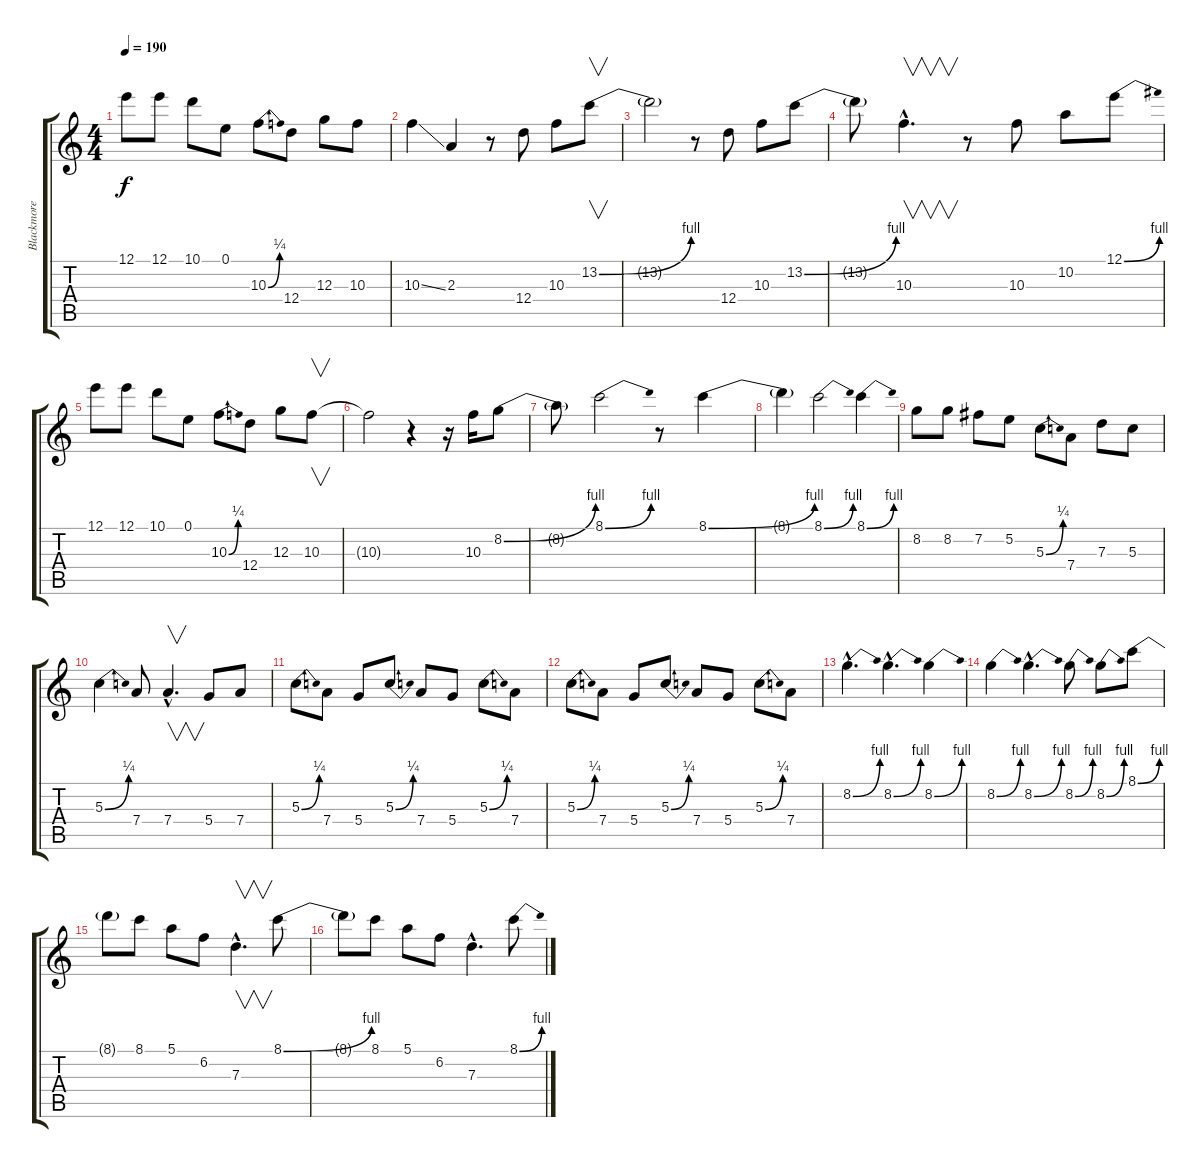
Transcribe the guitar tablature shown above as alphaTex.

\track ("Blackmore" "Blackmore") {instrument overdrivenguitar}
\staff {score tabs}
\tuning (E4 B3 G3 D3 A2 E2) {hide}
\ts (4 4)
\tempo 190
\clef g2
\ks c
12.1.8{dy f} 12.1.8 10.1.8 0.1.8 10.3{be (bend 0 0 60 1)}.8 12.4.8 12.3.8 10.3.8 |
10.3{ss}.4 2.3.4 r.8 12.4.8 10.3.8 13.2{be (bend 0 0 60 4)}.8{v} |
13.2{t}.2 r.8 12.4.8 10.3.8 13.2{be (bend 0 0 60 4)}.8 |
13.2{t}.8 10.3{hac}.4{v d} r.8 10.3.8 10.2.8 12.1{be (bend 0 0 60 4)}.8 |
12.1.8 12.1.8 10.1.8 0.1.8 10.3{be (bend 0 0 60 1)}.8 12.4.8 12.3.8 10.3.8{v} |
10.3{t}.2 r.4 r.16 10.3.16 8.2{be (bend 0 0 60 4)}.8 |
8.2{t}.8 8.1{be (bend 0 0 60 4)}.2 r.8 8.1{be (bend 0 0 60 4)}.4 |
8.1{t}.4 8.1{be (bend 0 0 60 4)}.2 8.1{be (bend 0 0 60 4)}.4 |
8.2.8 8.2.8 7.2.8 5.2.8 5.3{be (bend 0 0 60 1)}.8 7.4.8 7.3.8 5.3.8 |
5.3{be (bend 0 0 60 1)}.4 7.4.8 7.4{hac}.4{v d} 5.4.8 7.4.8 |
5.3{be (bend 0 0 60 1)}.8 7.4.8 5.4.8 5.3{be (bend 0 0 60 1)}.8 7.4.8 5.4.8 5.3{be (bend 0 0 60 1)}.8 7.4.8 |
5.3{be (bend 0 0 60 1)}.8 7.4.8 5.4.8 5.3{be (bend 0 0 60 1)}.8 7.4.8 5.4.8 5.3{be (bend 0 0 60 1)}.8 7.4.8 |
8.2{be (bend 0 0 60 4) hac}.4{d} 8.2{be (bend 0 0 60 4) hac}.4{d} 8.2{be (bend 0 0 60 4)}.4 |
8.2{be (bend 0 0 60 4)}.4 8.2{be (bend 0 0 60 4) hac}.4{d} 8.2{be (bend 0 0 60 4)}.8 8.2{be (bend 0 0 60 4)}.8 8.1{be (bend 0 0 60 4)}.8 |
8.1{t}.8 8.1.8 5.1.8 6.2.8 7.3{hac}.4{v d} 8.1{be (bend 0 0 60 4)}.8 |
8.1{t}.8 8.1.8 5.1.8 6.2.8 7.3{hac}.4{d} 8.1{be (bend 0 0 60 4)}.8
